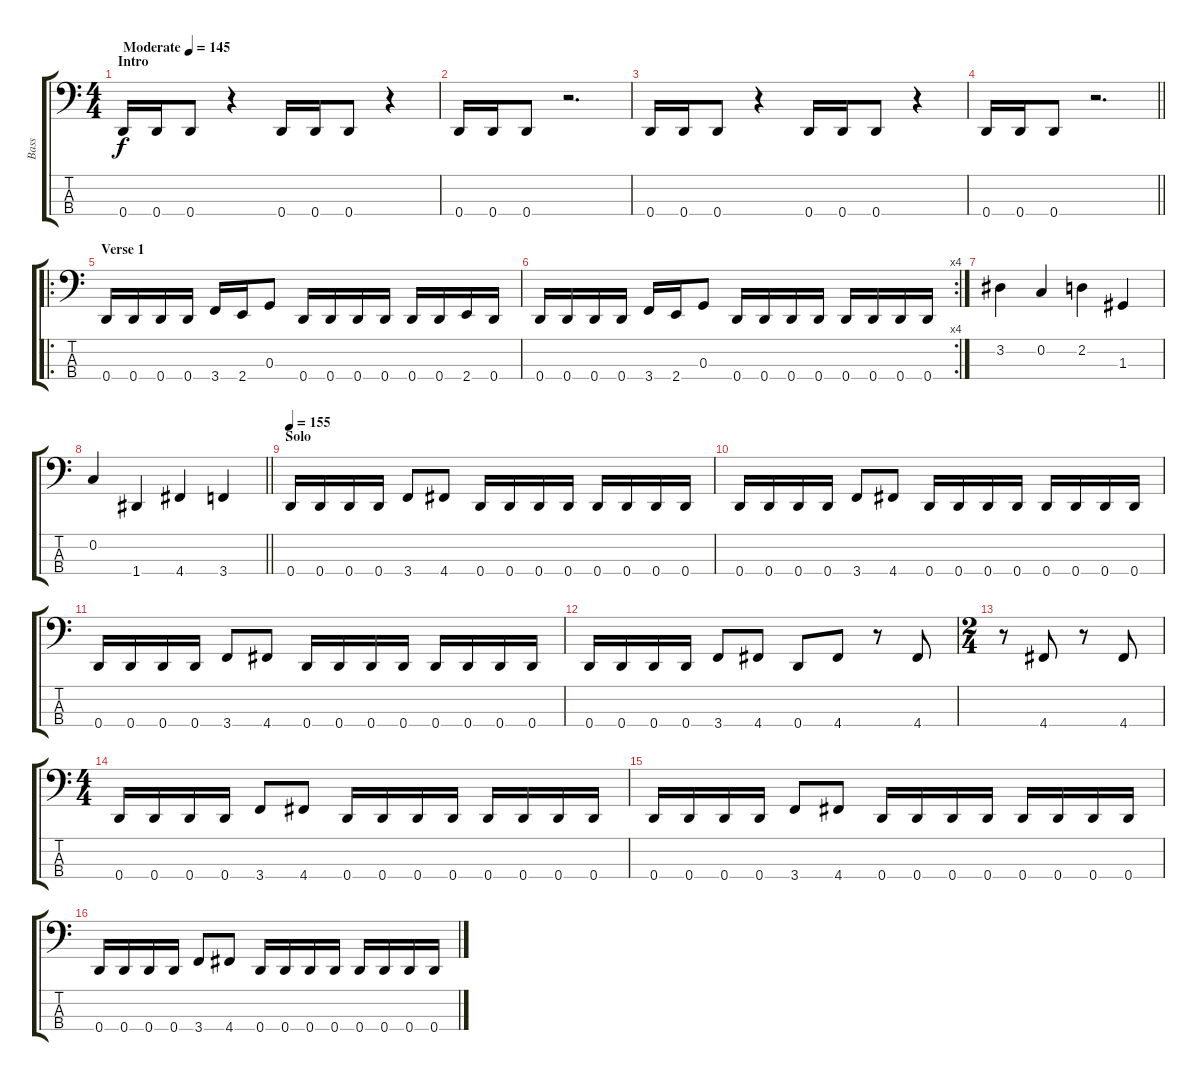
\track ("Bass" "Bass") {instrument electricbassfinger}
\staff {score tabs}
\tuning (F2 C2 G1 D1) {hide}
\ts (4 4)
\section ("" "Intro")
\tempo (145 "Moderate")
\clef f4
\ks c
0.4.16{dy f instrument electricbassfinger} 0.4.16 0.4.8 r.4 0.4.16 0.4.16 0.4.8 r.4 |
0.4.16 0.4.16 0.4.8 r.2{d} |
0.4.16 0.4.16 0.4.8 r.4 0.4.16 0.4.16 0.4.8 r.4 |
\barLineRight lightlight
0.4.16 0.4.16 0.4.8 r.2{d} |
\ro
\section ("" "Verse 1")
0.4.16 0.4.16 0.4.16 0.4.16 3.4.16 2.4.16 0.3.8 0.4.16 0.4.16 0.4.16 0.4.16 0.4.16 0.4.16 2.4.16 0.4.16 |
\rc 4
0.4.16 0.4.16 0.4.16 0.4.16 3.4.16 2.4.16 0.3.8 0.4.16 0.4.16 0.4.16 0.4.16 0.4.16 0.4.16 0.4.16 0.4.16 |
3.2.4 0.2.4 2.2.4 1.3.4 |
\barLineRight lightlight
0.2.4 1.4.4 4.4.4 3.4.4 |
\section ("" "Solo")
\tempo 155
0.4.16 0.4.16 0.4.16 0.4.16 3.4.8 4.4.8 0.4.16 0.4.16 0.4.16 0.4.16 0.4.16 0.4.16 0.4.16 0.4.16 |
0.4.16 0.4.16 0.4.16 0.4.16 3.4.8 4.4.8 0.4.16 0.4.16 0.4.16 0.4.16 0.4.16 0.4.16 0.4.16 0.4.16 |
0.4.16 0.4.16 0.4.16 0.4.16 3.4.8 4.4.8 0.4.16 0.4.16 0.4.16 0.4.16 0.4.16 0.4.16 0.4.16 0.4.16 |
0.4.16 0.4.16 0.4.16 0.4.16 3.4.8 4.4.8 0.4.8 4.4.8 r.8 4.4.8 |
\ts (2 4)
r.8 4.4.8 r.8 4.4.8 |
\ts (4 4)
0.4.16 0.4.16 0.4.16 0.4.16 3.4.8 4.4.8 0.4.16 0.4.16 0.4.16 0.4.16 0.4.16 0.4.16 0.4.16 0.4.16 |
0.4.16 0.4.16 0.4.16 0.4.16 3.4.8 4.4.8 0.4.16 0.4.16 0.4.16 0.4.16 0.4.16 0.4.16 0.4.16 0.4.16 |
0.4.16 0.4.16 0.4.16 0.4.16 3.4.8 4.4.8 0.4.16 0.4.16 0.4.16 0.4.16 0.4.16 0.4.16 0.4.16 0.4.16
